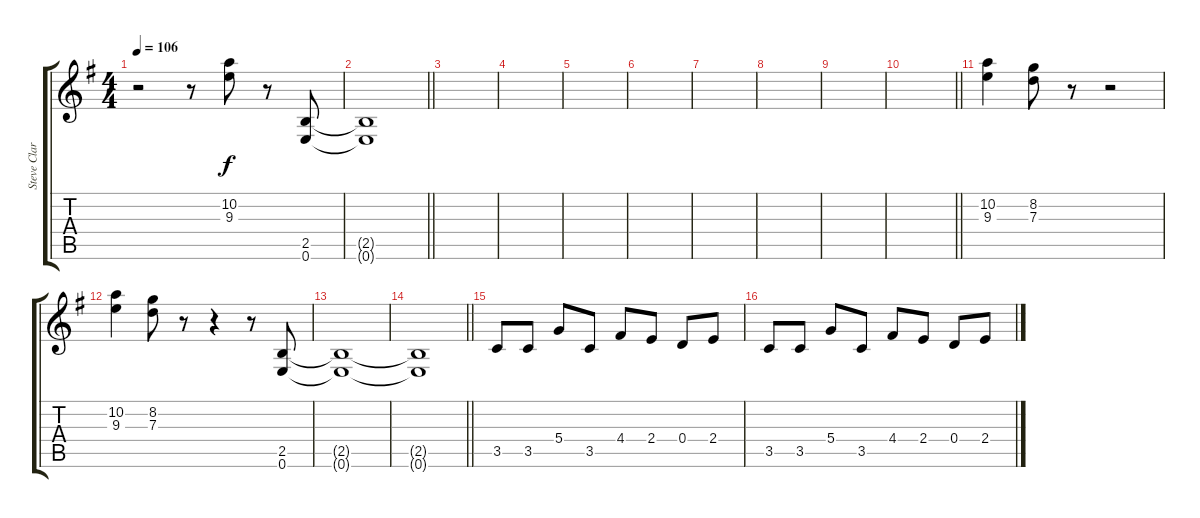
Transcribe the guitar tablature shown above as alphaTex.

\track ("Steve Clark/Phil Collen/Pete Willis" "Steve Clar") {instrument distortionguitar}
\staff {score tabs}
\tuning (E4 B3 G3 D3 A2 E2) {hide}
\ts (4 4)
\tempo 106
\clef g2
\ks eminor
r.2{dy f} r.8 (10.2 9.3).8 r.8 (2.5 0.6).8 |
\barLineRight lightlight
(2.5{t} 0.6{t}).1 |
|
|
|
|
|
|
|
\barLineRight lightlight
|
(10.2 9.3).4 (8.2 7.3).8 r.8 r.2 |
(10.2 9.3).4 (8.2 7.3).8 r.8 r.4 r.8 (2.5 0.6).8 |
(2.5{t} 0.6{t}).1 |
\barLineRight lightlight
(2.5{t} 0.6{t}).1 |
3.5.8 3.5.8 5.4.8 3.5.8 4.4.8 2.4.8 0.4.8 2.4.8 |
3.5.8 3.5.8 5.4.8 3.5.8 4.4.8 2.4.8 0.4.8 2.4.8
